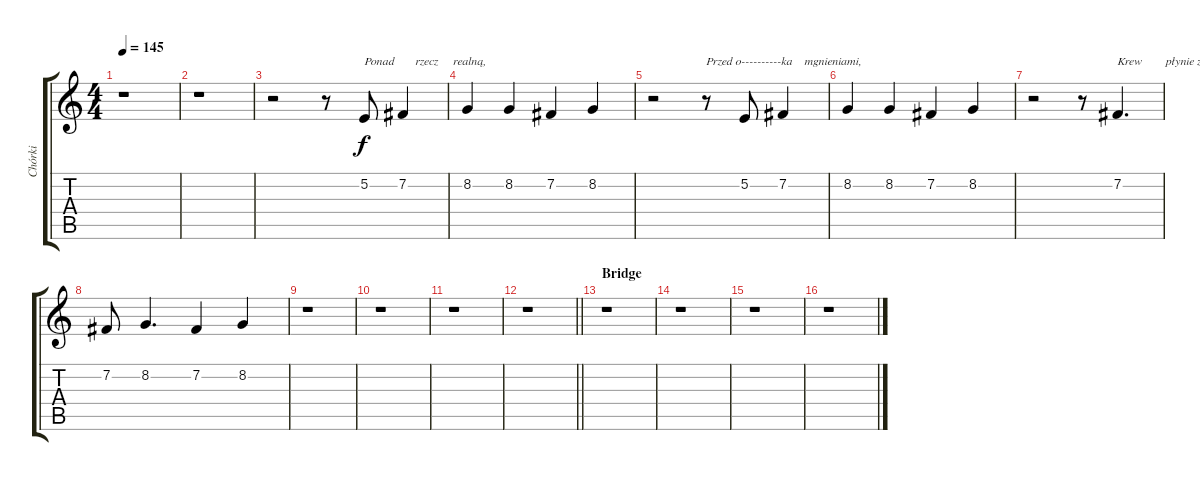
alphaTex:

\track ("Chórki" "Chórki") {instrument pad4choir}
\staff {score tabs}
\tuning (E4 B3 G3 D3 A2 E2) {hide}
\ts (4 4)
\tempo 145
\clef g2
\ks c
r.1{dy f} |
r.1 |
r.2 r.8 5.2.8{txt "Ponad       rzecz     realną,"} 7.2.4 |
8.2.4 8.2.4 7.2.4 8.2.4 |
r.2 r.8{txt "Przed o----------ka    mgnieniami,"} 5.2.8 7.2.4 |
8.2.4 8.2.4 7.2.4 8.2.4 |
r.2 r.8 7.2.4{d txt "Krew        płynie z szafy,"} |
7.2.8 8.2.4{d} 7.2.4 8.2.4 |
r.1 |
r.1 |
r.1 |
\barLineRight lightlight
r.1 |
\section ("" "Bridge")
r.1 |
r.1 |
r.1 |
r.1
